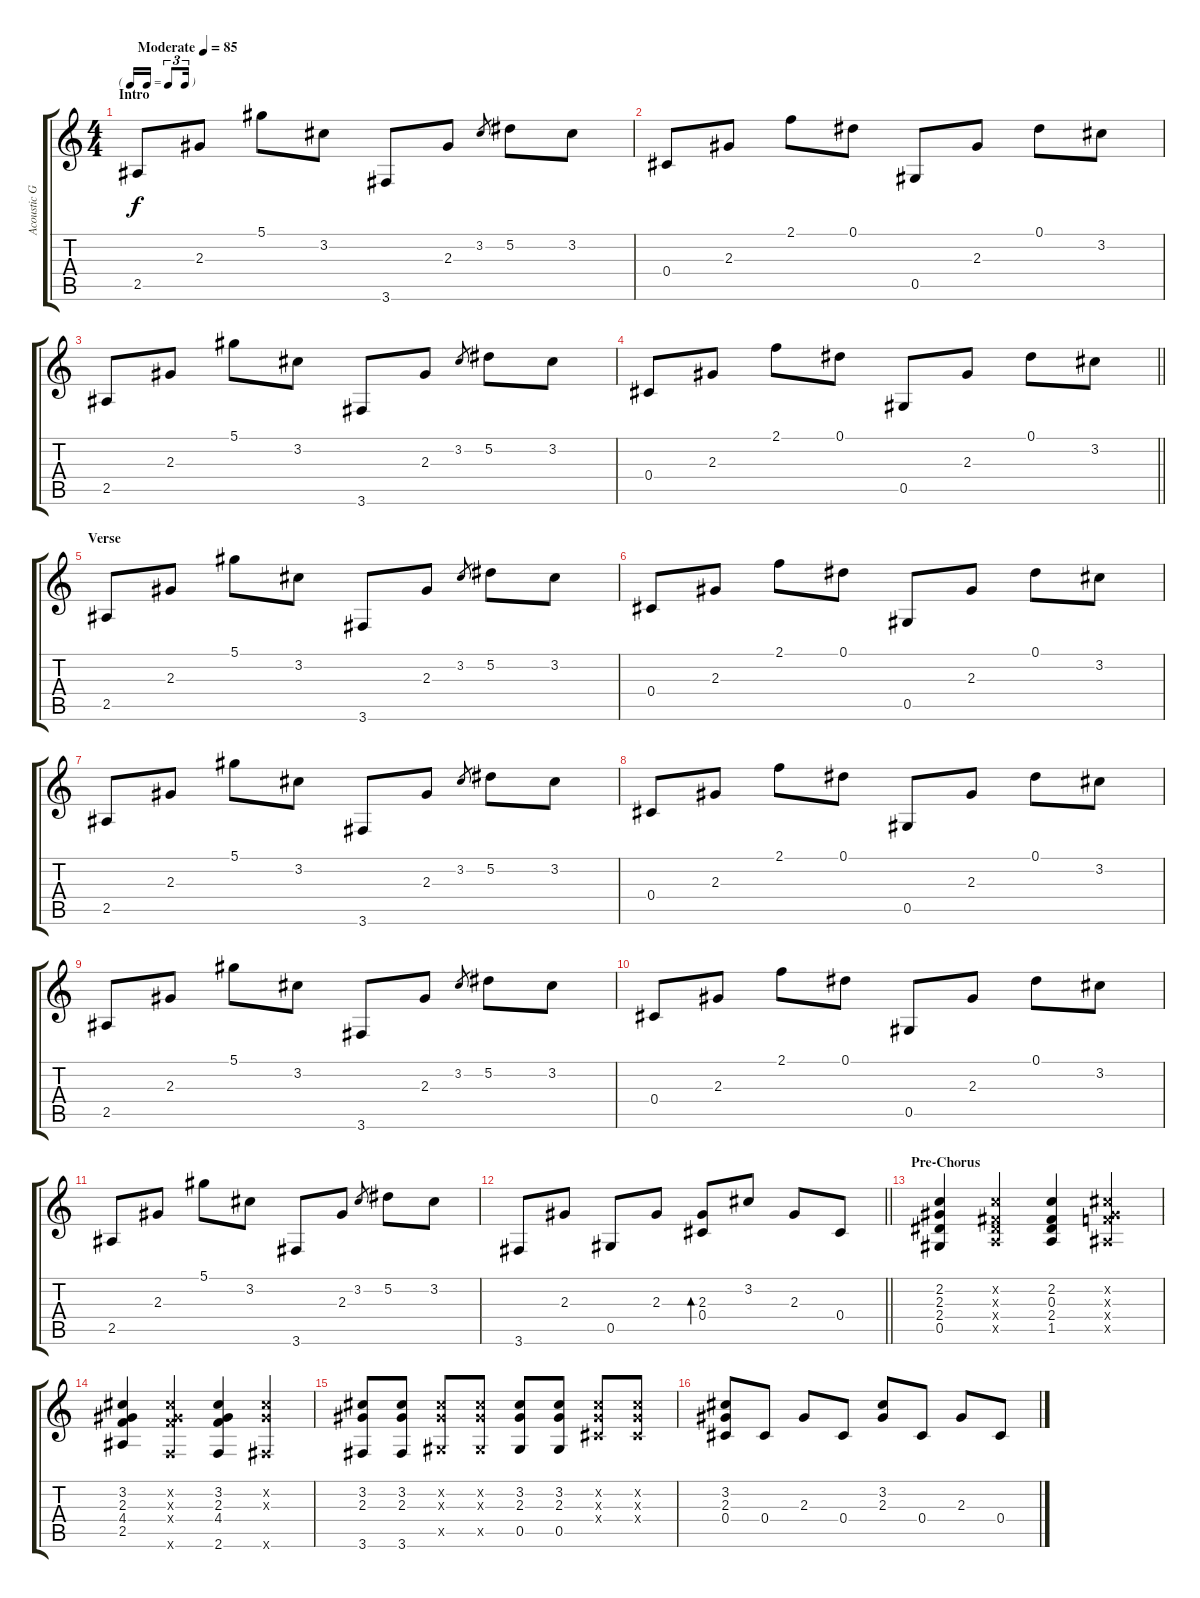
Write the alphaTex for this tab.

\track ("Acoustic Guitar (B)" "Acoustic G") {instrument acousticguitarsteel}
\staff {score tabs}
\tuning (Eb4 Bb3 Gb3 Db3 Ab2 Eb2) {hide}
\ts (4 4)
\tf triplet16th
\section ("" "Intro")
\tempo (85 "Moderate")
\clef g2
\ks c
2.5.8{dy f instrument acousticguitarsteel} 2.3.8 5.1.8 3.2.8 3.6.8 2.3.8 3.2.8{gr} 5.2.8 3.2.8 |
0.4.8 2.3.8 2.1.8 0.1.8 0.5.8 2.3.8 0.1.8 3.2.8 |
2.5.8 2.3.8 5.1.8 3.2.8 3.6.8 2.3.8 3.2.8{gr} 5.2.8 3.2.8 |
\barLineRight lightlight
0.4.8 2.3.8 2.1.8 0.1.8 0.5.8 2.3.8 0.1.8 3.2.8 |
\section ("" "Verse")
2.5.8 2.3.8 5.1.8 3.2.8 3.6.8 2.3.8 3.2.8{gr} 5.2.8 3.2.8 |
0.4.8 2.3.8 2.1.8 0.1.8 0.5.8 2.3.8 0.1.8 3.2.8 |
2.5.8 2.3.8 5.1.8 3.2.8 3.6.8 2.3.8 3.2.8{gr} 5.2.8 3.2.8 |
0.4.8 2.3.8 2.1.8 0.1.8 0.5.8 2.3.8 0.1.8 3.2.8 |
2.5.8 2.3.8 5.1.8 3.2.8 3.6.8 2.3.8 3.2.8{gr} 5.2.8 3.2.8 |
0.4.8 2.3.8 2.1.8 0.1.8 0.5.8 2.3.8 0.1.8 3.2.8 |
2.5.8 2.3.8 5.1.8 3.2.8 3.6.8 2.3.8 3.2.8{gr} 5.2.8 3.2.8 |
\barLineRight lightlight
3.6.8 2.3.8 0.5.8 2.3.8 (2.3 0.4).8{bd 120} 3.2.8 2.3.8 0.4.8 |
\section ("" "Pre-Chorus")
(2.2 2.3 2.4 0.5).4 (2.2{x} 0.3{x} 2.4{x} 1.5{x}).4 (2.2 0.3 2.4 1.5).4 (3.2{x} 2.3{x} 4.4{x} 2.5{x}).4 |
(3.2 2.3 4.4 2.5).4 (3.2{x} 2.3{x} 4.4{x} 2.6{x}).4 (3.2 2.3 4.4 2.6).4 (3.2{x} 2.3{x} 3.6{x}).4 |
(3.2 2.3 3.6).8 (3.2 2.3 3.6).8 (3.2{x} 2.3{x} 0.5{x}).8 (3.2{x} 2.3{x} 0.5{x}).8 (3.2 2.3 0.5).8 (3.2 2.3 0.5).8 (3.2{x} 2.3{x} 0.4{x}).8 (3.2{x} 2.3{x} 0.4{x}).8 |
(3.2 2.3 0.4).8 0.4.8 2.3.8 0.4.8 (3.2 2.3).8 0.4.8 2.3.8 0.4.8
